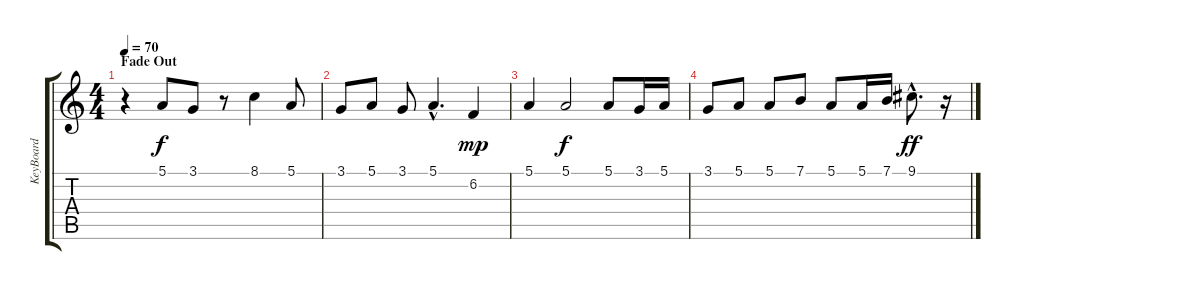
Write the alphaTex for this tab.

\track ("KeyBoard" "KeyBoard") {instrument recorder}
\staff {score tabs}
\tuning (E4 B3 G3 D3 A2 E2) {hide}
\ts (4 4)
\section ("" "Fade Out")
\tempo 70
\clef g2
\ks c
r.4{dy mp} 5.1.8{dy f} 3.1.8 r.8 8.1.4 5.1.8 |
3.1.8 5.1.8 3.1.8 5.1{hac}.4{d} 6.2.4{dy mp} |
5.1.4 5.1.2{dy f} 5.1.8 3.1.16 5.1.16 |
3.1.8 5.1.8 5.1.8 7.1.8 5.1.8 5.1.16 7.1.16 9.1{hac}.8{d dy ff} r.16
